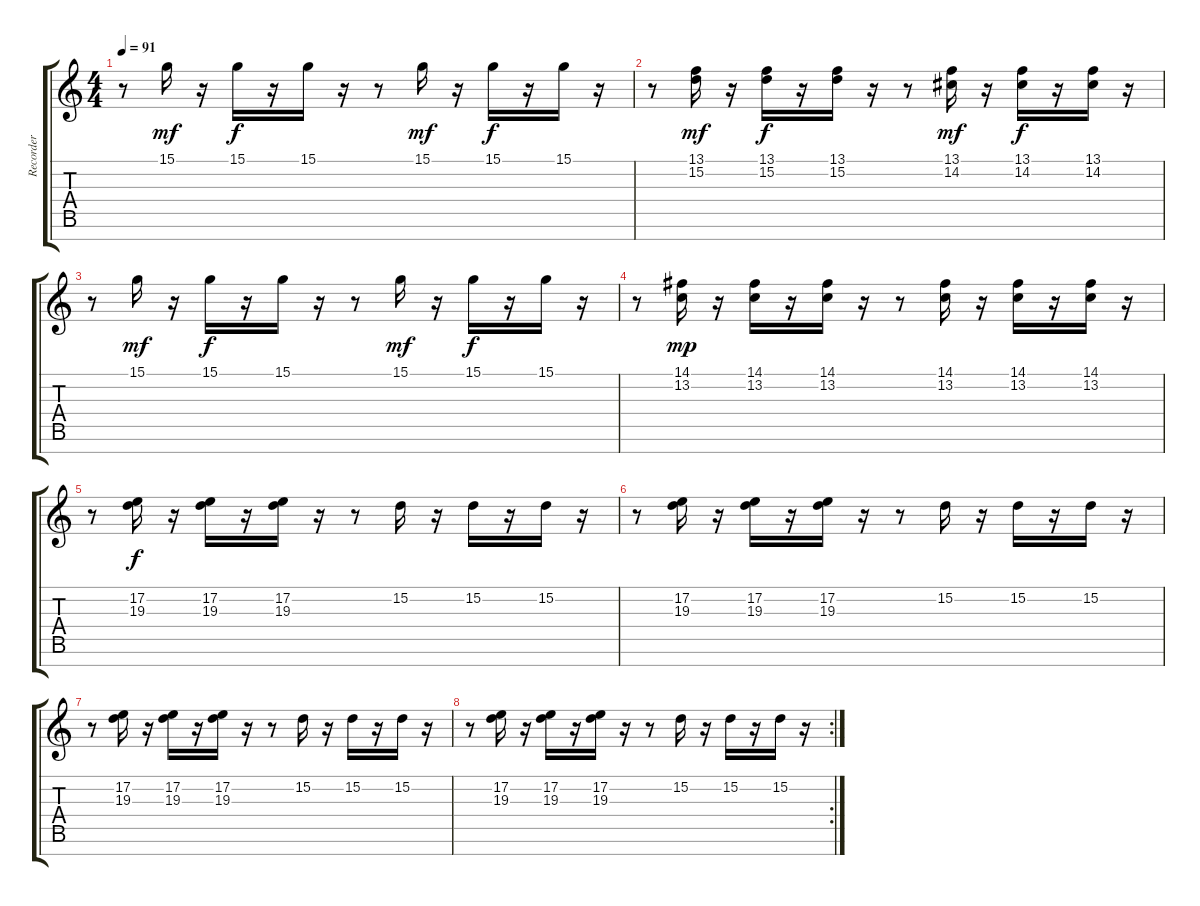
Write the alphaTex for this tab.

\track ("Recorder" "Recorder") {instrument recorder}
\staff {score tabs}
\tuning (E4 B3 G3 D3 A2 E2 B1) {hide}
\ts (4 4)
\tempo 91
\clef g2
\ks c
r.8{dy f} 15.1.16{dy mf} r.16 15.1.16{dy f} r.16 15.1.16 r.16 r.8 15.1.16{dy mf} r.16 15.1.16{dy f} r.16 15.1.16 r.16 |
r.8 (13.1 15.2).16{dy mf} r.16 (13.1 15.2).16{dy f} r.16 (13.1 15.2).16 r.16 r.8 (13.1 14.2).16{dy mf} r.16 (13.1 14.2).16{dy f} r.16 (13.1 14.2).16 r.16 |
r.8 15.1.16{dy mf} r.16 15.1.16{dy f} r.16 15.1.16 r.16 r.8 15.1.16{dy mf} r.16 15.1.16{dy f} r.16 15.1.16 r.16 |
r.8 (14.1 13.2).16{dy mp} r.16 (14.1 13.2).16 r.16 (14.1 13.2).16 r.16 r.8 (14.1 13.2).16 r.16 (14.1 13.2).16 r.16 (14.1 13.2).16 r.16 |
r.8 (17.2 19.3).16{dy f} r.16 (17.2 19.3).16 r.16 (17.2 19.3).16 r.16 r.8 15.2.16 r.16 15.2.16 r.16 15.2.16 r.16 |
r.8 (17.2 19.3).16 r.16 (17.2 19.3).16 r.16 (17.2 19.3).16 r.16 r.8 15.2.16 r.16 15.2.16 r.16 15.2.16 r.16 |
r.8 (17.2 19.3).16 r.16 (17.2 19.3).16 r.16 (17.2 19.3).16 r.16 r.8 15.2.16 r.16 15.2.16 r.16 15.2.16 r.16 |
\rc 2
r.8 (17.2 19.3).16 r.16 (17.2 19.3).16 r.16 (17.2 19.3).16 r.16 r.8 15.2.16 r.16 15.2.16 r.16 15.2.16 r.16
